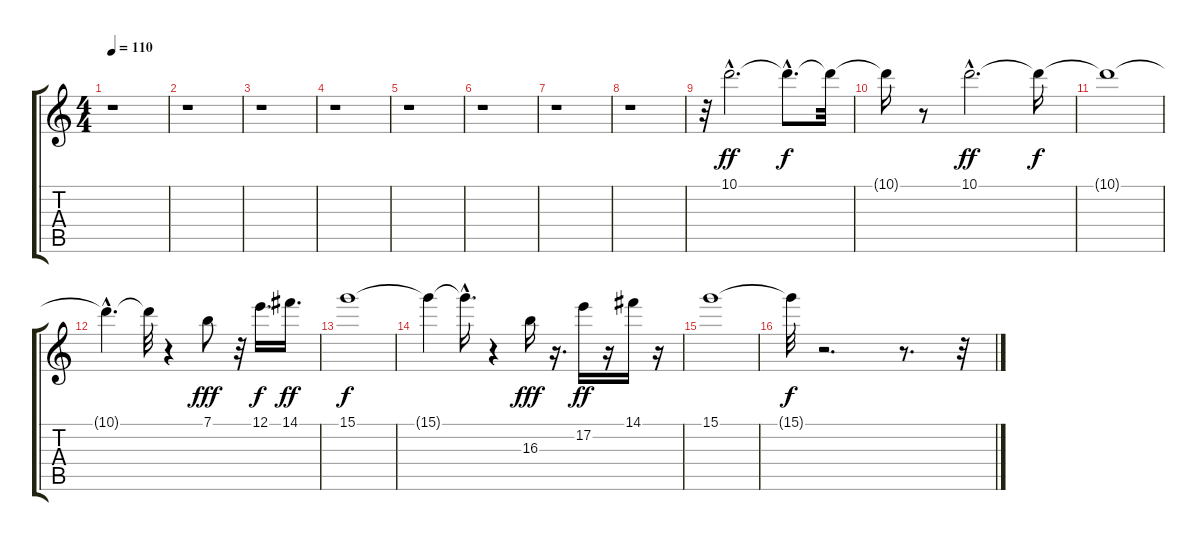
\track "" {instrument overdrivenguitar}
\staff {score tabs}
\tuning (E4 B3 G3 D3 A2 E2) {hide}
\ts (4 4)
\tempo 110
\clef g2
\ks c
r.1{dy ff} |
r.1 |
r.1 |
r.1 |
r.1 |
r.1 |
r.1 |
r.1 |
r.32 10.1{hac}.2{d} 10.1{hac t}.8{d dy f} 10.1{t}.32 |
10.1{t}.16 r.8 10.1{hac}.2{d dy ff} 10.1{t}.16{dy f} |
10.1{t}.1 |
10.1{hac t}.4{d} 10.1{t}.32 r.4 7.1.8{dy fff} r.32 12.1.16{d dy f} 14.1.16{d dy ff} |
15.1.1{dy f} |
15.1{t}.4 15.1{hac t}.16{d} r.4 16.3.16{dy fff} r.16{d} 17.2.16{dy ff} r.16 14.1.16 r.16 |
15.1.1 |
15.1{t}.32{dy f} r.2{d} r.8{d} r.32
